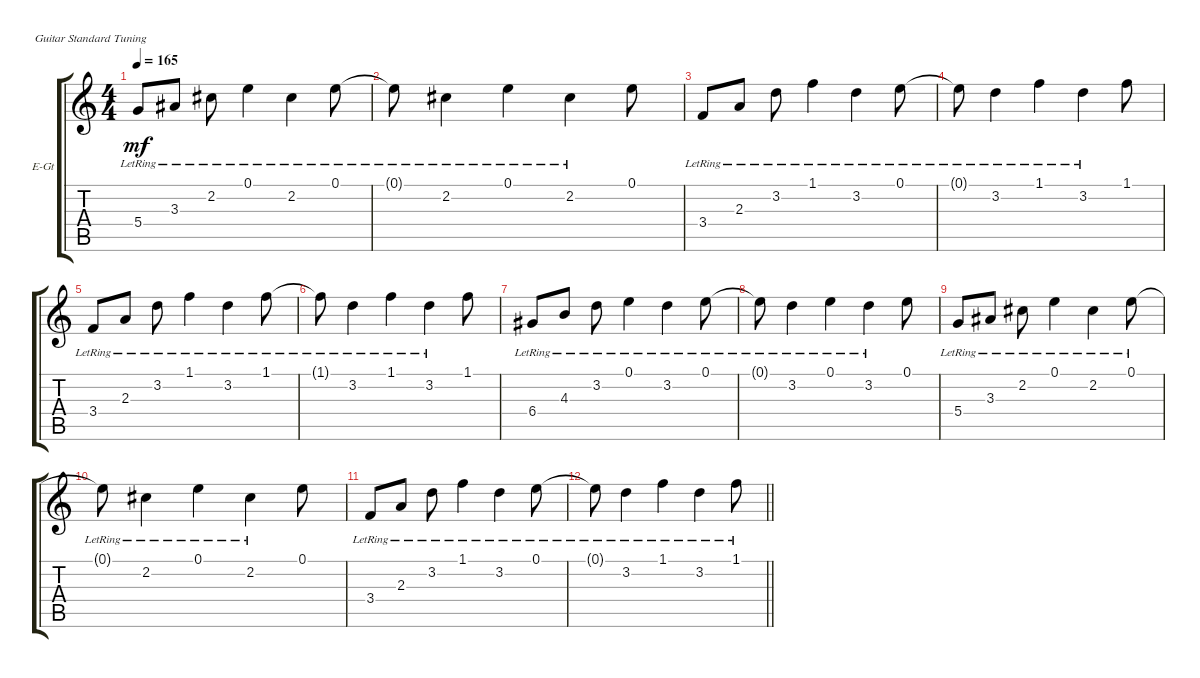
\defaultSystemsLayout 4
\bracketExtendMode groupsimilarinstruments
\firstSystemTrackNameOrientation horizontal
\otherSystemsTrackNameOrientation horizontal
\track ("Electric Guitar" "E-Gt") {instrument electricguitarclean}
\staff {score tabs}
\tuning (E4 B3 G3 D3 A2 E2)
\ts (4 4)
\tempo 165
\clef g2
\ks c
5.4{lr}.8{dy mf} 3.3{lr}.8 2.2{lr}.8 0.1{lr}.4 2.2{lr}.4 0.1{lr}.8 |
0.1{lr t}.8 2.2{lr}.4 0.1{lr}.4 2.2{lr}.4 0.1.8 |
3.4{lr}.8 2.3{lr}.8 3.2{lr}.8 1.1{lr}.4 3.2{lr}.4 0.1{lr}.8 |
0.1{lr t}.8 3.2{lr}.4 1.1{lr}.4 3.2{lr}.4 1.1.8 |
3.4{lr}.8 2.3{lr}.8 3.2{lr}.8 1.1{lr}.4 3.2{lr}.4 1.1{lr}.8 |
1.1{lr t}.8 3.2{lr}.4 1.1{lr}.4 3.2{lr}.4 1.1.8 |
6.4{lr}.8 4.3{lr}.8 3.2{lr}.8 0.1{lr}.4 3.2{lr}.4 0.1{lr}.8 |
0.1{lr t}.8 3.2{lr}.4 0.1{lr}.4 3.2{lr}.4 0.1.8 |
5.4{lr}.8 3.3{lr}.8 2.2{lr}.8 0.1{lr}.4 2.2{lr}.4 0.1{lr}.8 |
0.1{lr t}.8 2.2{lr}.4 0.1{lr}.4 2.2{lr}.4 0.1.8 |
3.4{lr}.8 2.3{lr}.8 3.2{lr}.8 1.1{lr}.4 3.2{lr}.4 0.1{lr}.8 |
\barLineRight lightlight
0.1{lr t}.8 3.2{lr}.4 1.1{lr}.4 3.2{lr}.4 1.1{lr}.8
